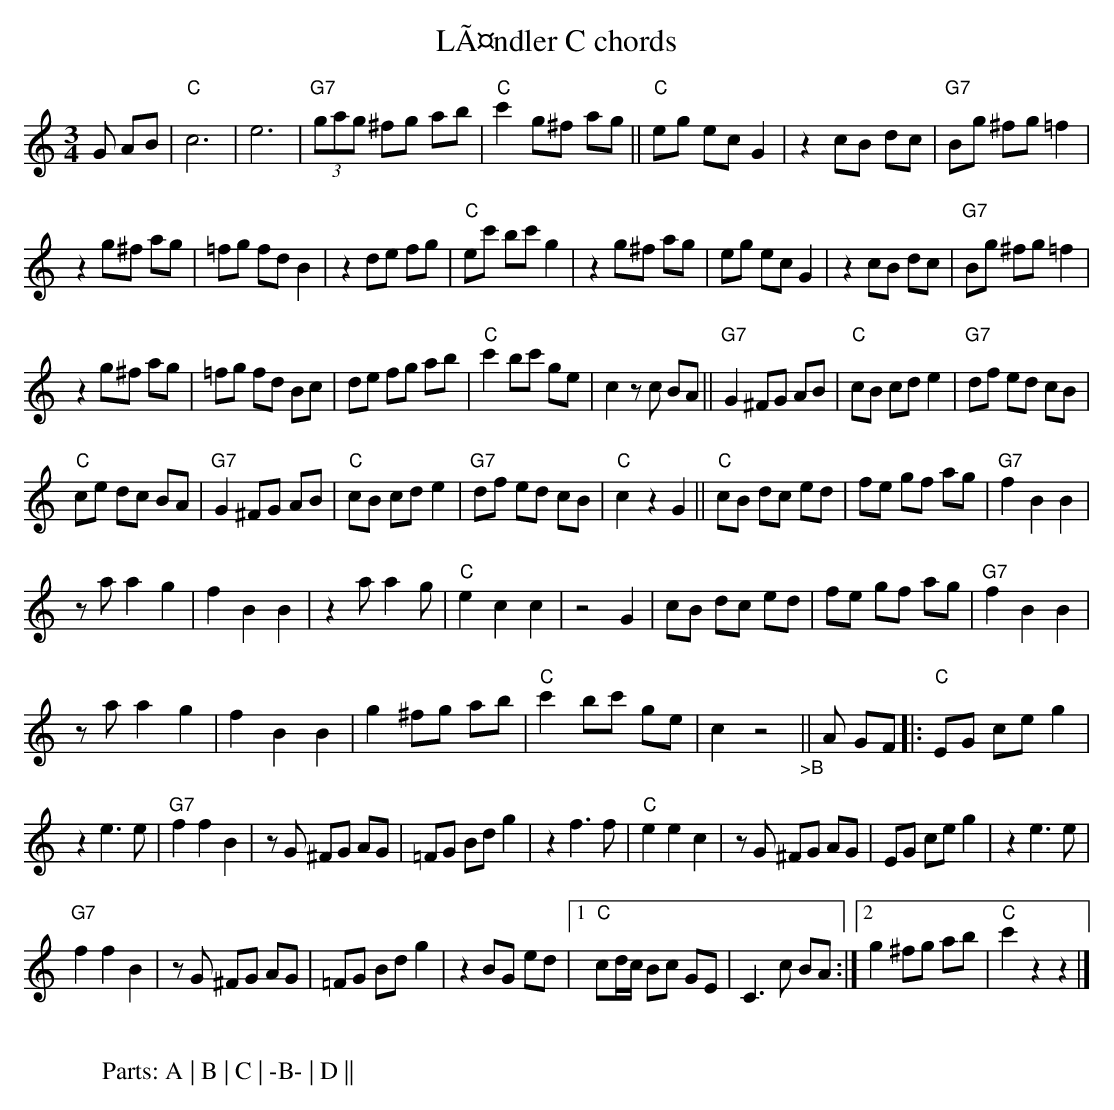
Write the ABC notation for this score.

X:1
T: LÃ¤ndler C chords
M:3/4
L:1/8
K:C %%MIDI gchordon
G AB | "C"c6 | e6 | "G7"(3gag ^fg ab | "C"c'2 g^f ag || "C"eg ec G2 | z2cB dc | "G7"Bg ^fg =f2 |
z2 g^f ag | =fg fd B2 | z2 de fg | "C"ec' bc' g2 | z2 g^f ag | eg ec G2 | z2 cB dc | "G7"Bg ^fg =f2 |
z2 g^f ag | =fg fd Bc | de fg ab | "C"c'2 bc' ge | c2 zc BA || "G7"G2 ^FG AB | "C"cB cd e2 | "G7"df ed cB |
"C"ce dc BA | "G7"G2 ^FG AB | "C"cB cd e2 | "G7"df ed cB | "C"c2z2G2 || "C"cB dc ed | fe gf ag | "G7"f2 B2B2 |
za a2g2 | f2B2B2 | z2 a a2 g | "C"e2c2c2 | z4G2 | cB dc ed | fe gf ag | "G7"f2B2B2 |
za a2g2 | f2B2B2 | g2 ^fg ab | "C"c'2 bc' ge | c2z4 "_>B"|| A GF |: "C"EG ce g2 |
z2 e3e | "G7"f2f2B2 | zG ^FG AG | =FG Bd g2 | z2 f3f | "C"e2e2c2 | zG ^FG AG | EG ce g2 | z2e3e |
"G7"f2f2B2 | zG ^FG AG | =FG Bd g2 | z2 BG ed |1 "C"cd/c/ Bc GE | C3c BA :|2 g2 ^fg ab | "C"c'2 z2z2 |]
W:
W: Parts: A | B | C | -B- | D ||
